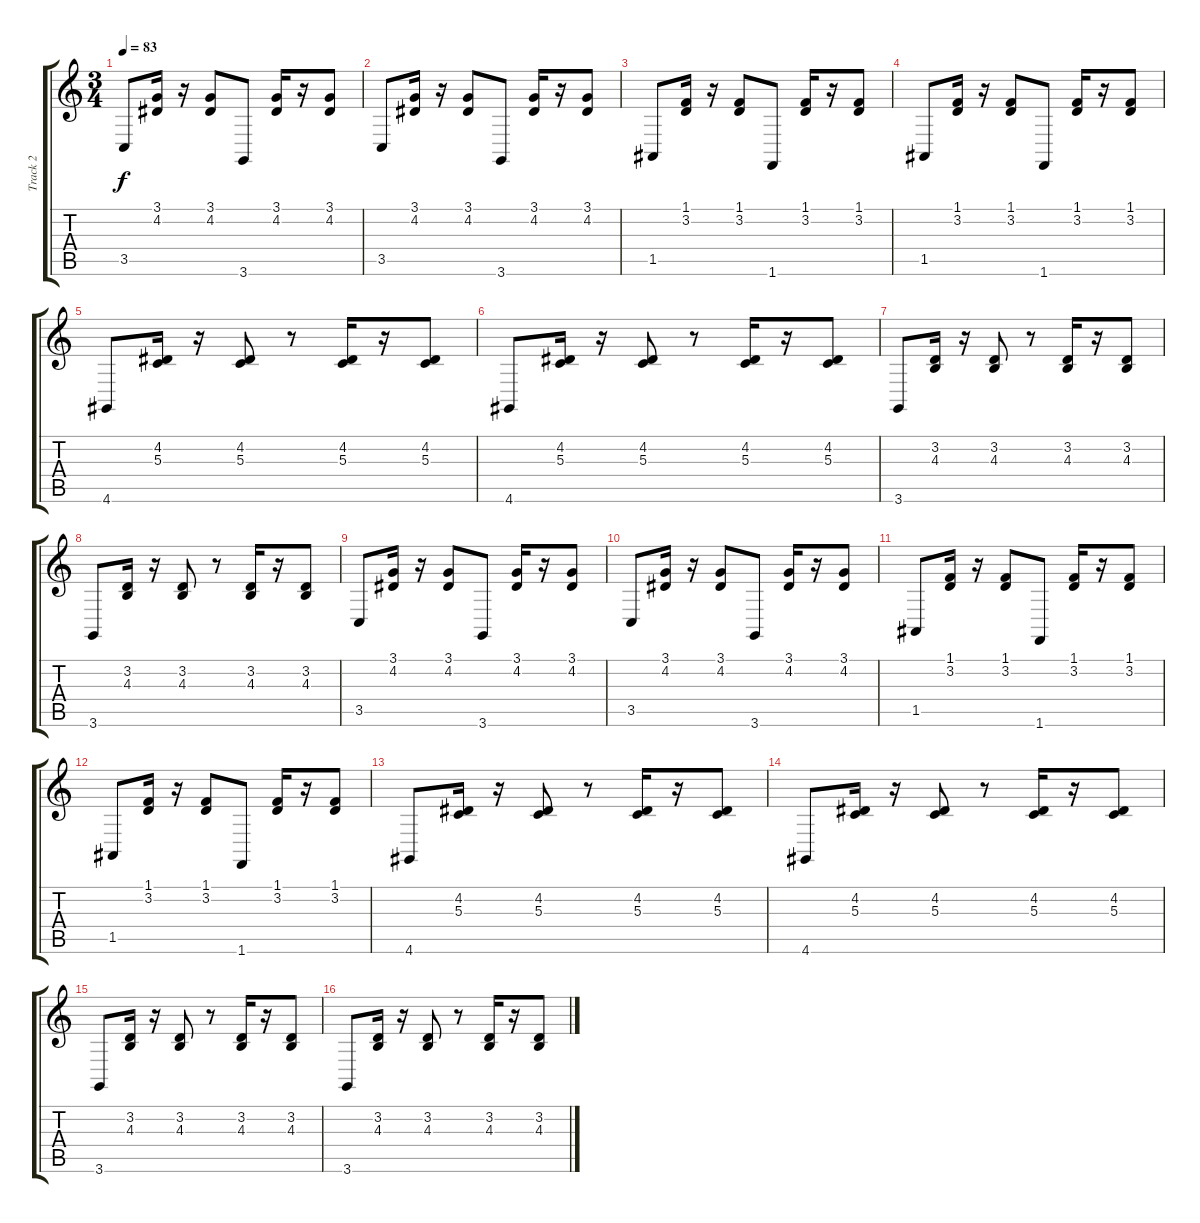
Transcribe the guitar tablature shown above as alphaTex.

\track ("Track 2" "Track 2") {instrument stringensemble1}
\staff {score tabs}
\tuning (E4 B3 G3 D3 A2 E2) {hide}
\ts (3 4)
\tempo 83
\clef g2
\ks c
3.5.8{dy f} (3.1 4.2).16 r.16 (3.1 4.2).8 3.6.8 (3.1 4.2).16 r.16 (3.1 4.2).8 |
3.5.8 (3.1 4.2).16 r.16 (3.1 4.2).8 3.6.8 (3.1 4.2).16 r.16 (3.1 4.2).8 |
1.5.8 (1.1 3.2).16 r.16 (1.1 3.2).8 1.6.8 (1.1 3.2).16 r.16 (1.1 3.2).8 |
1.5.8 (1.1 3.2).16 r.16 (1.1 3.2).8 1.6.8 (1.1 3.2).16 r.16 (1.1 3.2).8 |
4.6.8 (4.2 5.3).16 r.16 (4.2 5.3).8 r.8 (4.2 5.3).16 r.16 (4.2 5.3).8 |
4.6.8 (4.2 5.3).16 r.16 (4.2 5.3).8 r.8 (4.2 5.3).16 r.16 (4.2 5.3).8 |
3.6.8 (3.2 4.3).16 r.16 (3.2 4.3).8 r.8 (3.2 4.3).16 r.16 (3.2 4.3).8 |
3.6.8 (3.2 4.3).16 r.16 (3.2 4.3).8 r.8 (3.2 4.3).16 r.16 (3.2 4.3).8 |
3.5.8 (3.1 4.2).16 r.16 (3.1 4.2).8 3.6.8 (3.1 4.2).16 r.16 (3.1 4.2).8 |
3.5.8 (3.1 4.2).16 r.16 (3.1 4.2).8 3.6.8 (3.1 4.2).16 r.16 (3.1 4.2).8 |
1.5.8 (1.1 3.2).16 r.16 (1.1 3.2).8 1.6.8 (1.1 3.2).16 r.16 (1.1 3.2).8 |
1.5.8 (1.1 3.2).16 r.16 (1.1 3.2).8 1.6.8 (1.1 3.2).16 r.16 (1.1 3.2).8 |
4.6.8 (4.2 5.3).16 r.16 (4.2 5.3).8 r.8 (4.2 5.3).16 r.16 (4.2 5.3).8 |
4.6.8 (4.2 5.3).16 r.16 (4.2 5.3).8 r.8 (4.2 5.3).16 r.16 (4.2 5.3).8 |
3.6.8 (3.2 4.3).16 r.16 (3.2 4.3).8 r.8 (3.2 4.3).16 r.16 (3.2 4.3).8 |
3.6.8 (3.2 4.3).16 r.16 (3.2 4.3).8 r.8 (3.2 4.3).16 r.16 (3.2 4.3).8
